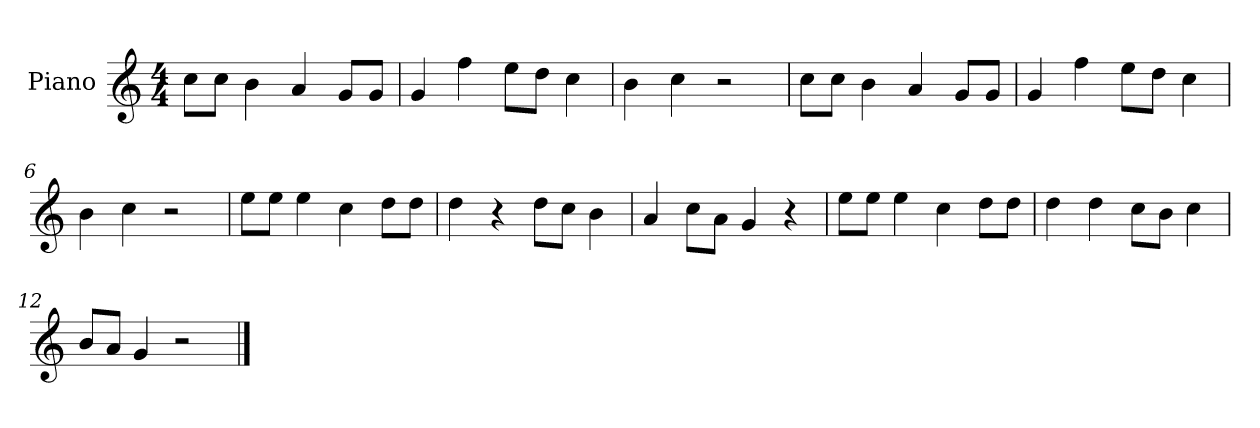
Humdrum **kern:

**kern
*part1
*staff1
*I"Piano
*I'P-no
*clefG2
*k[]
*M4/4
*MM90
=1
8cc\L
8cc\J
4b\
4a/
8g/L
8g/J
=2
4g/
4ff\
8ee\L
8dd\J
4cc\
=3
4b\
4cc\
2r
=4
8cc\L
8cc\J
4b\
4a/
8g/L
8g/J
=5
4g/
4ff\
8ee\L
8dd\J
4cc\
=6
4b\
4cc\
2r
=7
8ee\L
8ee\J
4ee\
4cc\
8dd\L
8dd\J
!!LO:LB:g=z
=8
4dd\
4r
8dd\L
8cc\J
4b\
=9
4a/
8cc\L
8a\J
4g/
4r
=10
8ee\L
8ee\J
4ee\
4cc\
8dd\L
8dd\J
=11
4dd\
4dd\
8cc\L
8b\J
4cc\
=12
8b/L
8a/J
4g/
2r
==
*-
